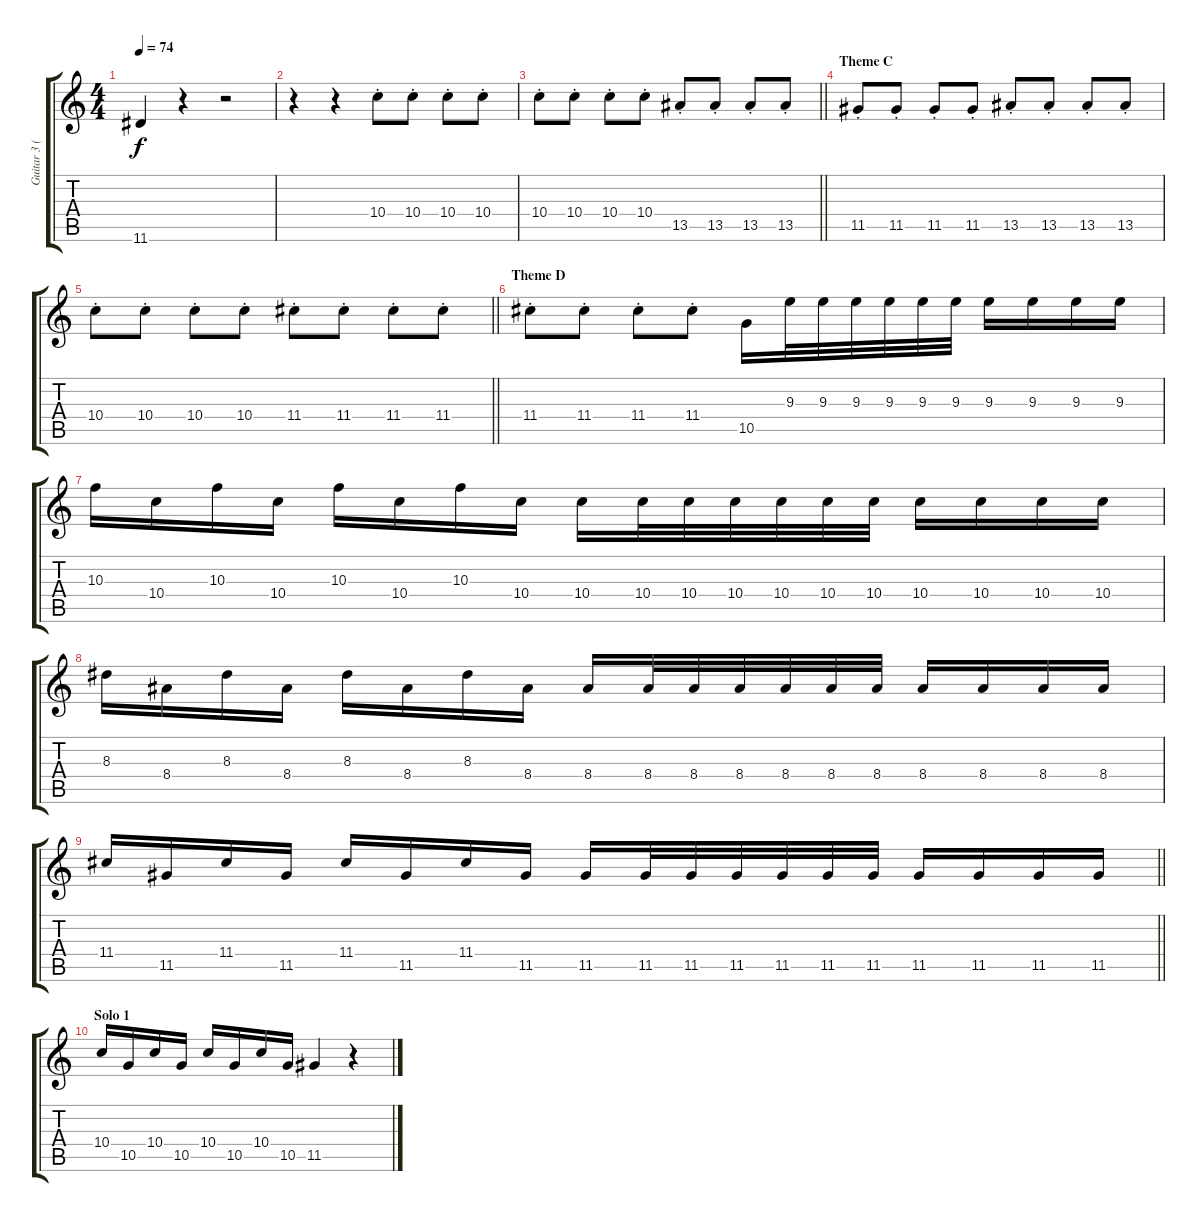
\track ("Guitar 3 (Rhythm)" "Guitar 3 (") {instrument overdrivenguitar}
\staff {score tabs}
\tuning (E4 B3 G3 D3 A2 E2) {hide}
\ts (4 4)
\tempo 74
\clef g2
\ks c
11.6.4{dy f} r.4 r.2 |
r.4 r.4 10.4{st}.8 10.4{st}.8 10.4{st}.8 10.4{st}.8 |
\barLineRight lightlight
10.4{st}.8 10.4{st}.8 10.4{st}.8 10.4{st}.8 13.5{st}.8 13.5{st}.8 13.5{st}.8 13.5{st}.8 |
\section ("" "Theme C")
11.5{st}.8 11.5{st}.8 11.5{st}.8 11.5{st}.8 13.5{st}.8 13.5{st}.8 13.5{st}.8 13.5{st}.8 |
\barLineRight lightlight
10.4{st}.8 10.4{st}.8 10.4{st}.8 10.4{st}.8 11.4{st}.8 11.4{st}.8 11.4{st}.8 11.4{st}.8 |
\section ("" "Theme D")
11.4{st}.8 11.4{st}.8 11.4{st}.8 11.4{st}.8 10.5.16 9.3.32 9.3.32 9.3.32 9.3.32 9.3.32 9.3.32 9.3.16 9.3.16 9.3.16 9.3.16 |
10.3.16 10.4.16 10.3.16 10.4.16 10.3.16 10.4.16 10.3.16 10.4.16 10.4.16 10.4.32 10.4.32 10.4.32 10.4.32 10.4.32 10.4.32 10.4.16 10.4.16 10.4.16 10.4.16 |
8.3.16 8.4.16 8.3.16 8.4.16 8.3.16 8.4.16 8.3.16 8.4.16 8.4.16 8.4.32 8.4.32 8.4.32 8.4.32 8.4.32 8.4.32 8.4.16 8.4.16 8.4.16 8.4.16 |
\barLineRight lightlight
11.4.16 11.5.16 11.4.16 11.5.16 11.4.16 11.5.16 11.4.16 11.5.16 11.5.16 11.5.32 11.5.32 11.5.32 11.5.32 11.5.32 11.5.32 11.5.16 11.5.16 11.5.16 11.5.16 |
\section ("" "Solo 1")
10.4.16 10.5.16 10.4.16 10.5.16 10.4.16 10.5.16 10.4.16 10.5.16 11.5.4 r.4
